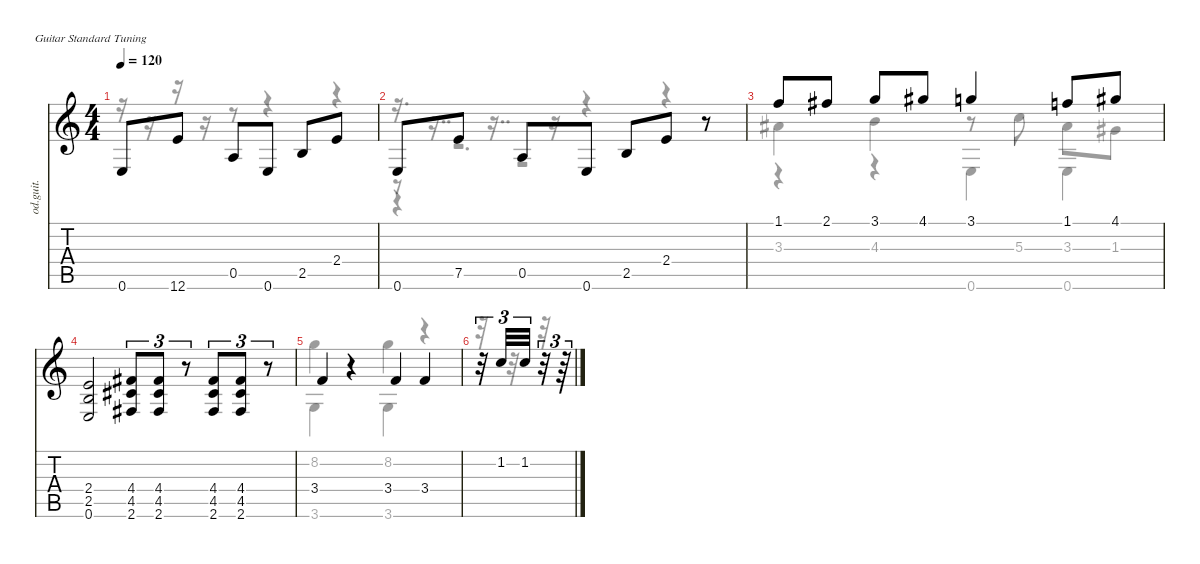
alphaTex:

\defaultSystemsLayout 4
\hideDynamics
\bracketExtendMode nobrackets
\otherSystemsTrackNameOrientation horizontal
\track ("Overdriven Guitar" "od.guit.") {instrument overdrivenguitar}
\staff {score tabs}
\tuning (E4 B3 G3 D3 A2 E2)
\voice
\ts (4 4)
\beaming (8 2 2 2 2)
\tempo 120
\clef g2
\ks c
0.6.8{dy mf instrument overdrivenguitar beam Up} 12.6.8{beam Up} 0.5.8{beam Up} 0.6.8{beam Up} 2.5.8{beam Up} 2.4.8{beam Up} |
0.6.8{beam Up} 7.5.8{beam Up} 0.5.8{beam Up} 0.6.8{beam Up} 2.5.8{beam Up} 2.4.8{beam Up} r.8{beam Up} |
1.1.8{beam Up} 2.1{acc #}.8{beam Up} 3.1.8{beam Up} 4.1{acc #}.8{beam Up} 3.1.4{beam Up} 1.1.8{beam Up} 4.1{acc #}.8{beam Up} |
(0.6 2.5 2.4).2{beam Up} (2.6{acc #} 4.5{acc #} 4.4{acc #}).8{tu (3 2) beam Up} (2.6{acc #} 4.5{acc #} 4.4{acc #}).8{tu (3 2) beam Up} r.8{tu (3 2) beam Up} (2.6{acc #} 4.5{acc #} 4.4{acc #}).8{tu (3 2) beam Up} (2.6{acc #} 4.5{acc #} 4.4{acc #}).8{tu (3 2) beam Up} r.8{tu (3 2) beam Up} |
3.4.4{beam Up} r.4{beam Up} 3.4.4{beam Up} 3.4.4{beam Up} |
r.32{tu (3 2) beam Up} 1.2.32{tu (3 2) beam Up} 1.2.32{tu (3 2) beam Up} r.32{tu (3 2) beam Up} r.64{tu (3 2) beam Up}
\voice
\clef g2
\ottava regular
\simile none
\ks c
r.16{dy mf beam Down} r.16{beam Down} r.16{beam Down} r.16{beam Down} r.8{beam Down} r.4{beam Down} r.4{beam Down} |
r.16{d beam Down} r.16{dd beam Down} r.16{dd beam Down} r.16{beam Down} r.4{beam Down} r.4{beam Down} |
3.3{acc #}.4{beam Down} 4.3.4{beam Down} r.8{beam Down} 5.3.8{beam Down} 3.3{acc #}.8{beam Down} 1.3{acc #}.8{beam Down} |
|
3.6.4{beam Down} r.4{beam Down} 3.6.4{beam Down} r.4{beam Down} |
r.32{beam Down} r.32{beam Down} r.32{beam Down}
\voice
\clef g2
\ottava regular
\simile none
\ks c
|
r.8{beam Up} r.2{d beam Up} |
r.4{beam Down} r.4{beam Down} 0.6.4{beam Down} 0.6.4{beam Down} |
|
8.2.4{beam Down} r.4{beam Down} 8.2.4{beam Down} r.4{beam Down} |
\voice
\clef g2
\ottava regular
\simile none
\ks c
|
r.4{dy mf beam Down} r.2{beam Down} r.8{beam Down} |
|
|
|
